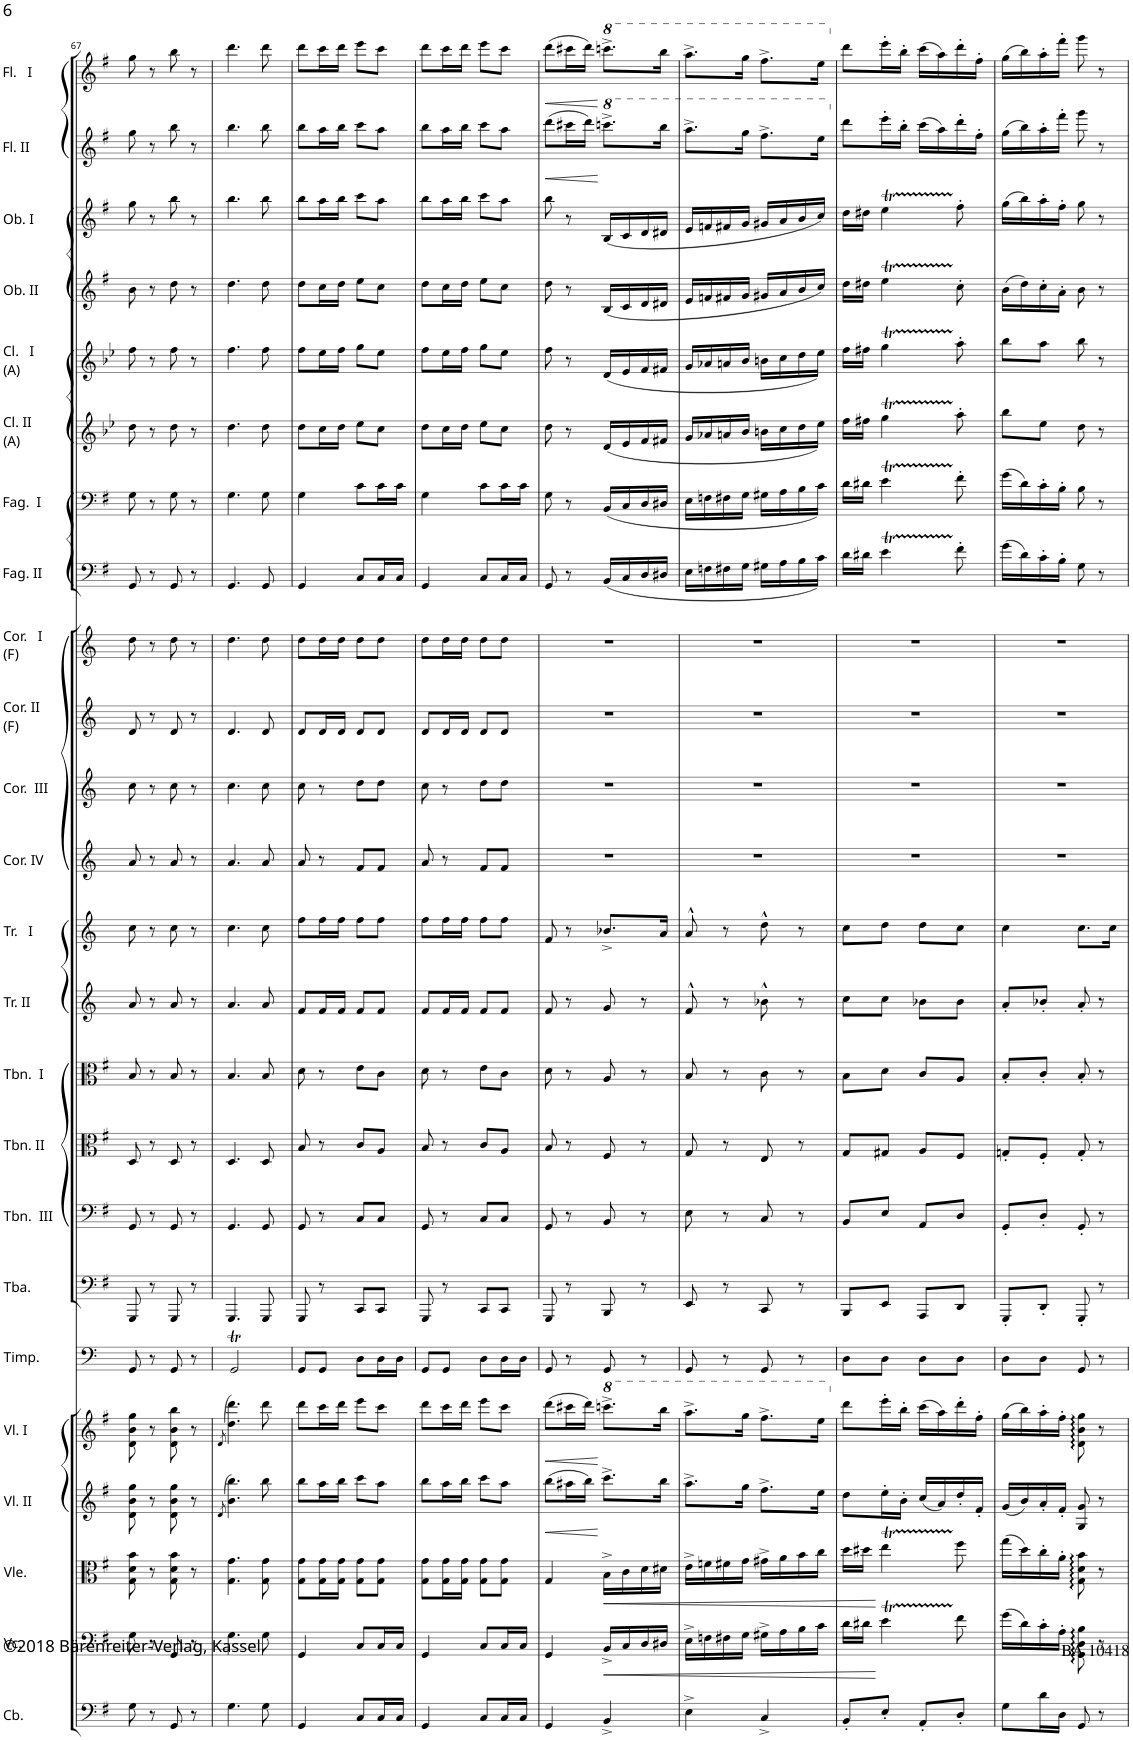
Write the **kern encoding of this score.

**kern	**kern	**dynam	**kern	**dynam	**kern	**dynam	**kern	**dynam	**kern	**kern	**kern	**kern	**kern	**kern	**kern	**kern	**kern	**kern	**kern	**kern	**kern	**kern	**kern	**kern	**kern	**kern	**dynam	**kern	**dynam
*part24	*part23	*part23	*part22	*part22	*part21	*part21	*part20	*part20	*part19	*part18	*part17	*part16	*part15	*part14	*part13	*part12	*part11	*part10	*part9	*part8	*part7	*part6	*part5	*part4	*part3	*part2	*part2	*part1	*part1
*staff24	*staff23	*staff23	*staff22	*staff22	*staff21	*staff21	*staff20	*staff20	*staff19	*staff18	*staff17	*staff16	*staff15	*staff14	*staff13	*staff12	*staff11	*staff10	*staff9	*staff8	*staff7	*staff6	*staff5	*staff4	*staff3	*staff2	*staff2	*staff1	*staff1
*I"Contrabassi	*I"Violoncelli	*	*I"Viole	*	*I"Violini II	*	*I"Violini I	*	*I"Timpani in G/D	*I"Tuba	*I"Trombone III Basso	*I"Trombone II Tenore	*I"Trombone I Alto	*I"Tromba II in Bb	*I"Tromba I in Bb	*I"Corno IV in F	*I"Corno III in F	*I"Corno II in F	*I"Corno I in F	*I"Fagotto II	*I"Fagotto I	*I"Clarinetto II in A	*I"Clarinetto I in A	*I"Oboe II	*I"Oboe I	*I"Flauto II	*	*I"Flauto I	*
*I'Cb.	*I'Vc.	*	*I'Vle.	*	*I'Vl. II	*	*I'Vl. I	*	*I'Timp.	*I'Tba.	*I'Tbn.  III	*I'Tbn. II	*I'Tbn.  I	*I'Tr. II	*I'Tr.   I	*I'Cor. IV	*I'Cor.  III	*I'Cor. II (F)	*I'Cor.   I (F)	*I'Fag. II	*I'Fag.  I	*I'Cl. II (A)	*I'Cl.   I (A)	*I'Ob. II	*I'Ob. I	*I'Fl. II	*	*I'Fl.   I	*
!!LO:PB:g=z
*clefF4	*clefF4	*	*clefC3	*	*clefG2	*	*clefG2	*	*clefF4	*clefF4	*clefF4	*clefC3	*clefC3	*clefG2	*clefG2	*clefG2	*clefG2	*clefG2	*clefG2	*clefF4	*clefF4	*clefG2	*clefG2	*clefG2	*clefG2	*clefG2	*	*clefG2	*
*Trd7c12	*	*	*	*	*	*	*Trd1c2	*	*	*	*	*	*	*Trd-1c-2	*Trd-1c-2	*Trd6c10	*Trd6c10	*Trd4c7	*Trd4c7	*	*	*Trd2c3	*Trd2c3	*	*	*	*	*	*
*k[f#]	*k[f#]	*	*k[f#]	*	*k[f#]	*	*k[f#]	*	*k[]	*k[f#]	*k[f#]	*k[f#]	*k[f#]	*k[]	*k[]	*k[]	*k[]	*k[]	*k[]	*k[f#]	*k[f#]	*k[b-e-]	*k[b-e-]	*k[f#]	*k[f#]	*k[f#]	*	*k[f#]	*
*M2/4	*M2/4	*	*M2/4	*	*M2/4	*	*M2/4	*	*M2/4	*M2/4	*M2/4	*M2/4	*M2/4	*M2/4	*M2/4	*M2/4	*M2/4	*M2/4	*M2/4	*M2/4	*M2/4	*M2/4	*M2/4	*M2/4	*M2/4	*M2/4	*	*M2/4	*
=67	=67	=67	=67	=67	=67	=67	=67	=67	=67	=67	=67	=67	=67	=67	=67	=67	=67	=67	=67	=67	=67	=67	=67	=67	=67	=67	=67	=67	=67
8G\	8G\	.	8G\ 8d\ 8b\	.	8d\ 8b\ 8gg\	.	8d\ 8b\ 8gg\	.	8GG/	8GGG/	8GG/	8D/	8B/	8a/	8cc\	8a/	8cc\	8d/	8dd\	8GG/	8G\	8dd\	8ff\	8b\	8gg\	8gg\	.	8gg\	.
8r	8r	.	8r	.	8r	.	8r	.	8r	8r	8r	8r	8r	8r	8r	8r	8r	8r	8r	8r	8r	8r	8r	8r	8r	8r	.	8r	.
8GG/	8GG/	.	8G\ 8d\ 8b\	.	8d\ 8b\ 8gg\	.	8d\ 8b\ 8bb\	.	8GG/	8GGG/	8GG/	8D/	8B/	8a/	8cc\	8a/	8cc\	8d/	8dd\	8GG/	8G\	8dd\	8ff\	8dd\	8bb\	8bb\	.	8bb\	.
8r	8r	.	8r	.	8r	.	8r	.	8r	8r	8r	8r	8r	8r	8r	8r	8r	8r	8r	8r	8r	8r	8r	8r	8r	8r	.	8r	.
=68	=68	=68	=68	=68	=68	=68	=68	=68	=68	=68	=68	=68	=68	=68	=68	=68	=68	=68	=68	=68	=68	=68	=68	=68	=68	=68	=68	=68	=68
.	.	.	.	.	(>8qd/	.	(>8qd/	.	.	.	.	.	.	.	.	.	.	.	.	.	.	.	.	.	.	.	.	.	.
*	*	*	*	*	*	*	*	*	*^	*	*	*	*	*	*	*	*	*	*	*	*	*	*	*	*	*	*	*	*
4.G\	4.G\	.	4.G\ 4.g\	.	4.b\ 4.bb\)	.	4.dd\ 4.ddd\)	.	2GGT/	2g	4.GGG/	4.GG/	4.D/	4.B/	4.a/	4.cc\	4.a/	4.cc\	4.d/	4.dd\	4.GG/	4.G\	4.dd\	4.ff\	4.dd\	4.bb\	4.bb\	.	4.ddd\	.
8G\	8G\	.	8G\ 8g\	.	8bb\	.	8ddd\	.	.	.	8GGG/	8GG/	8D/	8B/	8a/	8cc\	8a/	8cc\	8d/	8dd\	8GG/	8G\	8dd\	8ff\	8dd\	8bb\	8bb\	.	8ddd\	.
*	*	*	*	*	*	*	*	*	*v	*v	*	*	*	*	*	*	*	*	*	*	*	*	*	*	*	*	*	*	*	*
=69	=69	=69	=69	=69	=69	=69	=69	=69	=69	=69	=69	=69	=69	=69	=69	=69	=69	=69	=69	=69	=69	=69	=69	=69	=69	=69	=69	=69	=69
4GG/	4GG/	.	8G\ 8g\L	.	8bb\L	.	8ddd\L	.	8GG/L	8GGG/	8GG/	8B/	8d\	8f/L	8ff\L	8a/	8cc\	8d/L	8dd\L	4GG/	4G\	8dd\L	8ff\L	8dd\L	8bb\L	8bb\L	.	8ddd\L	.
.	.	.	16G\ 16g\L	.	16aa\L	.	16ccc\L	.	8GG/J	8r	8r	8r	8r	16f/L	16ff\L	8r	8r	16d/L	16dd\L	.	.	16cc\L	16ee-\L	16cc\L	16aa\L	16aa\L	.	16ccc\L	.
.	.	.	16G\ 16g\JJ	.	16bb\JJ	.	16ddd\JJ	.	.	.	.	.	.	16f/JJ	16ff\JJ	.	.	16d/JJ	16dd\JJ	.	.	16dd\JJ	16ff\JJ	16dd\JJ	16bb\JJ	16bb\JJ	.	16ddd\JJ	.
8C/L	8C/L	.	8G\ 8g\L	.	8ccc\L	.	8eee\L	.	8D\L	8CC/L	8C/L	8c/L	8e\L	8f/L	8ff\L	8f/L	8dd\L	8d/L	8dd\L	8C/L	8c\L	8ee-\L	8gg\L	8ee\L	8ccc\L	8ccc\L	.	8eee\L	.
16C/L	16C/L	.	8G\ 8g\J	.	8aa\J	.	8ccc\J	.	16D\L	8CC/J	8C/J	8A/J	8c\J	8f/J	8ff\J	8f/J	8dd\J	8d/J	8dd\J	16C/L	16c\L	8cc\J	8ee-\J	8cc\J	8aa\J	8aa\J	.	8ccc\J	.
16C/JJ	16C/JJ	.	.	.	.	.	.	.	16D\JJ	.	.	.	.	.	.	.	.	.	.	16C/JJ	16c\JJ	.	.	.	.	.	.	.	.
=70	=70	=70	=70	=70	=70	=70	=70	=70	=70	=70	=70	=70	=70	=70	=70	=70	=70	=70	=70	=70	=70	=70	=70	=70	=70	=70	=70	=70	=70
4GG/	4GG/	.	8G\ 8g\L	.	8bb\L	.	8ddd\L	.	8GG/L	8GGG/	8GG/	8B/	8d\	8f/L	8ff\L	8a/	8cc\	8d/L	8dd\L	4GG/	4G\	8dd\L	8ff\L	8dd\L	8bb\L	8bb\L	.	8ddd\L	.
.	.	.	16G\ 16g\L	.	16aa\L	.	16ccc\L	.	8GG/J	8r	8r	8r	8r	16f/L	16ff\L	8r	8r	16d/L	16dd\L	.	.	16cc\L	16ee-\L	16cc\L	16aa\L	16aa\L	.	16ccc\L	.
.	.	.	16G\ 16g\JJ	.	16bb\JJ	.	16ddd\JJ	.	.	.	.	.	.	16f/JJ	16ff\JJ	.	.	16d/JJ	16dd\JJ	.	.	16dd\JJ	16ff\JJ	16dd\JJ	16bb\JJ	16bb\JJ	.	16ddd\JJ	.
8C/L	8C/L	.	8G\ 8g\L	.	8ccc\L	.	8eee\L	.	8D\L	8CC/L	8C/L	8c/L	8e\L	8f/L	8ff\L	8f/L	8dd\L	8d/L	8dd\L	8C/L	8c\L	8ee-\L	8gg\L	8ee\L	8ccc\L	8ccc\L	.	8eee\L	.
16C/L	16C/L	.	8G\ 8g\J	.	8aa\J	.	8ccc\J	.	16D\L	8CC/J	8C/J	8A/J	8c\J	8f/J	8ff\J	8f/J	8dd\J	8d/J	8dd\J	16C/L	16c\L	8cc\J	8ee-\J	8cc\J	8aa\J	8aa\J	.	8ccc\J	.
16C/JJ	16C/JJ	.	.	.	.	.	.	.	16D\JJ	.	.	.	.	.	.	.	.	.	.	16C/JJ	16c\JJ	.	.	.	.	.	.	.	.
=71	=71	=71	=71	=71	=71	=71	=71	=71	=71	=71	=71	=71	=71	=71	=71	=71	=71	=71	=71	=71	=71	=71	=71	=71	=71	=71	=71	=71	=71
!	!	!	!	!	!	!LO:HP:b	!	!LO:HP:b	!	!	!	!	!	!	!	!	!	!	!	!	!	!	!	!	!	!	!LO:HP:b	!	!LO:HP:b
4GG/	4GG/	.	4G/	.	(8bb\L	<	(8ddd\L	<	8GG/	8GGG/	8GG/	8B/	8d\	8f/	8f/	2r	2r	2r	2r	8GG/	8G\	8dd\	8ff\	8dd\	8bb\	(8ddd\L	<	(8ddd\L	<
.	.	.	.	.	16aa#X\L	.	16ccc#X\L	.	8r	8r	8r	8r	8r	8r	8r	.	.	.	.	8r	8r	8r	8r	8r	8r	16ccc#X\L	.	16ccc#X\L	.
.	.	.	.	.	16bb\JJ)	.	16ddd\JJ)	.	.	.	.	.	.	.	.	.	.	.	.	.	.	.	.	.	.	16ddd\JJ)	.	16ddd\JJ)	.
!	!	!LO:HP:b	!	!LO:HP:b	!	!	!	!	!	!	!	!	!	!	!	!	!	!	!	!	!	!	!	!	!	!	!	!	!
*	*	*	*	*	*	*	*8va	*	*	*	*	*	*	*	*	*	*	*	*	*	*	*	*	*	*	*	*	*	*
*	*	*	*	*	*	*	*	*	*	*	*	*	*	*	*	*	*	*	*	*	*	*	*	*	*	*8va	*	*	*
*	*	*	*	*	*	*	*	*	*	*	*	*	*	*	*	*	*	*	*	*	*	*	*	*	*	*	*	*8va	*
4BB^/	16BB^/LL	<	16B^\LL	<	8.ccc^\L	[	8.ccccn^\L	[	8GG/	8BBB/	8BB/	8F#/	8A/	8g/	8.b-X^/L	.	.	.	.	(<16BB/LL	(<16BB/LL	(<16d/LL	(<16d/LL	(<16B/LL	(<16B/LL	8.ccccn^\L	[	8.ccccn^\L	[
.	16C/	.	16c\	.	.	.	.	.	.	.	.	.	.	.	.	.	.	.	.	16C/	16C/	16e-/	16e-/	16c/	16c/	.	.	.	.
.	16D/	.	16d\	.	.	.	.	.	8r	8r	8r	8r	8r	8r	.	.	.	.	.	16D/	16D/	16f/	16f/	16d/	16d/	.	.	.	.
.	16D#X/JJ	.	16d#X\JJ	.	16bb\Jk	.	16bbb\Jk	.	.	.	.	.	.	.	16a/Jk	.	.	.	.	16D#X/JJ	16D#X/JJ	16f#X/JJ	16f#X/JJ	16d#X/JJ	16d#X/JJ	16bbb\Jk	.	16bbb\Jk	.
=72	=72	=72	=72	=72	=72	=72	=72	=72	=72	=72	=72	=72	=72	=72	=72	=72	=72	=72	=72	=72	=72	=72	=72	=72	=72	=72	=72	=72	=72
4E^\	16E^\LL	.	16e^\LL	.	8.aa^\L	.	8.aaa^\L	.	8GG/	8EE/	8E\	8G/	8B/	8f^^/	8a^^/	2r	2r	2r	2r	16E\LL	16E\LL	16g/LL	16g/LL	16e/LL	16e/LL	8.aaa^\L	.	8.aaa^\L	.
.	16Fn\	.	16fn\	.	.	.	.	.	.	.	.	.	.	.	.	.	.	.	.	16Fn\	16Fn\	16a-X/	16a-X/	16fn/	16fn/	.	.	.	.
.	16F#X\	.	16f#X\	.	.	.	.	.	8r	8r	8r	8r	8r	8r	8r	.	.	.	.	16F#X\	16F#X\	16an/	16an/	16f#X/	16f#X/	.	.	.	.
.	16G\JJ	.	16g\JJ	.	16gg\Jk	.	16ggg\Jk	.	.	.	.	.	.	.	.	.	.	.	.	16G\JJ	16G\JJ	16b-/JJ	16b-/JJ	16g/JJ	16g/JJ	16ggg\Jk	.	16ggg\Jk	.
4C^/	16G#X^\LL	.	16g#X^\LL	.	8.ff#^\L	.	8.fff#^\L	.	8GG/	8CC/	8C/	8E/	8c\	8b-X^^\	8dd^^\	.	.	.	.	16G#X\LL	16G#X\LL	16bn\LL	16bn\LL	16g#X/LL	16g#X/LL	8.fff#^\L	.	8.fff#^\L	.
.	16A\	.	16a\	.	.	.	.	.	.	.	.	.	.	.	.	.	.	.	.	16A\	16A\	16cc\	16cc\	16a/	16a/	.	.	.	.
.	16B\	.	16b\	.	.	.	.	.	8r	8r	8r	8r	8r	8r	8r	.	.	.	.	16B\	16B\	16dd\	16dd\	16b/	16b/	.	.	.	.
.	16c\JJ	.	16cc\JJ	.	16ee\Jk	.	16eee\Jk	.	.	.	.	.	.	.	.	.	.	.	.	16c\JJ)	16c\JJ)	16ee-\JJ)	16ee-\JJ)	16cc/JJ)	16cc/JJ)	16eee\Jk	.	16eee\Jk	.
=73	=73	=73	=73	=73	=73	=73	=73	=73	=73	=73	=73	=73	=73	=73	=73	=73	=73	=73	=73	=73	=73	=73	=73	=73	=73	=73	=73	=73	=73
*	*	*	*	*	*	*	*X8va	*	*	*	*	*	*	*	*	*	*	*	*	*	*	*	*	*	*	*	*	*	*
*	*	*	*	*	*	*	*	*	*	*	*	*	*	*	*	*	*	*	*	*	*	*	*	*	*	*X8va	*	*	*
*	*	*	*	*	*	*	*	*	*	*	*	*	*	*	*	*	*	*	*	*	*	*	*	*	*	*	*	*X8va	*
8BB'/L	16d\LL	.	16dd\LL	.	8dd\L	.	8ddd\L	.	8D\L	8BBB/L	8BB/L	8G/L	8B\L	8cc\L	8cc\L	2r	2r	2r	2r	16d\LL	16d\LL	16ff\LL	16ff\LL	16dd\LL	16dd\LL	8ddd\L	.	8ddd\L	.
.	16d#X\JJ	.	16dd#X\JJ	.	.	.	.	.	.	.	.	.	.	.	.	.	.	.	.	16d#X\JJ	16d#X\JJ	16ff#X\JJ	16ff#X\JJ	16dd#X\JJ	16dd#X\JJ	.	.	.	.
8E'/J	4eT\	[	4eeT\	[	16ee'\L	.	16eee'\L	.	8D\J	8EE/J	8E/J	8G#X/J	8d\J	8cc\J	8dd\J	.	.	.	.	4eT\	4eT\	4ggT\	4ggT\	4eeT\	4eeT\	16eee'\L	.	16eee'\L	.
.	.	.	.	.	16b'\JJ	.	16bb'\JJ	.	.	.	.	.	.	.	.	.	.	.	.	.	.	.	.	.	.	16bb'\JJ	.	16bb'\JJ	.
8AA'/L	.	.	.	.	(16cc/LL	.	(16ccc\LL	.	8D\L	8AAA/L	8AA/L	8A/L	8c/L	8b-X\L	8dd\L	.	.	.	.	.	.	.	.	.	.	(16ccc\LL	.	(16ccc\LL	.
.	.	.	.	.	16a/)	.	16aa\)	.	.	.	.	.	.	.	.	.	.	.	.	.	.	.	.	.	.	16aa\)	.	16aa\)	.
8D'/J	8f#\	.	8ff#\	.	16dd'/	.	16ddd'\	.	8D\J	8DD/J	8D/J	8F#/J	8A/J	8b-\J	8cc\J	.	.	.	.	8f#'\	8f#'\	8aa'\	8aa'\	8cc'\	8ff#'\	16ddd'\	.	16ddd'\	.
.	.	.	.	.	16f#'/JJ	.	16ff#'\JJ	.	.	.	.	.	.	.	.	.	.	.	.	.	.	.	.	.	.	16ff#'\JJ	.	16ff#'\JJ	.
=74	=74	=74	=74	=74	=74	=74	=74	=74	=74	=74	=74	=74	=74	=74	=74	=74	=74	=74	=74	=74	=74	=74	=74	=74	=74	=74	=74	=74	=74
8G\L	(16g\LL	.	(16gg\LL	.	(16g/LL	.	(16gg\LL	.	8D\L	8GGG'/L	8GG'/L	8Gn'/L	8B'/L	8a'/L	4cc\	2r	2r	2r	2r	(16g\LL	(16g\LL	8bb-\L	8bb-\L	(16b\LL	(16gg\LL	(16gg\LL	.	(16gg\LL	.
.	16d\)	.	16dd\)	.	16b/)	.	16bb\)	.	.	.	.	.	.	.	.	.	.	.	.	16d\)	16d\)	.	.	16dd\)	16bb\)	16bb\)	.	16bb\)	.
16d\L	16c'\	.	16cc'\	.	16a'/	.	16aa'\	.	8D\J	8DD'/J	8D'/J	8F#'/J	8c'/J	8b-X'/J	.	.	.	.	.	16c'\	16c'\	8ee-\J	8aa\J	16cc'\	16aa'\	16aa'\	.	16aa'\	.
16D\JJ	16A'\JJ	.	16a'\JJ	.	16f#'/JJ	.	16ff#'\JJ	.	.	.	.	.	.	.	.	.	.	.	.	16B'\JJ	16B'\JJ	.	.	16a'\JJ	16ff#'\JJ	16fff#'\JJ	.	16fff#'\JJ	.
8GG/	8GG\ 8D\ 8B\	.	8G\ 8d\ 8b\	.	8G/ 8g/	.	8d\ 8b\ 8gg\	.	8GG/	8GGG'/	8GG'/	8G'/	8B'/	8a'/	8.cc\L	.	.	.	.	8G\	8B\	8dd\	8bb-\	8b\	8gg\	8ggg\	.	8ggg\	.
8r	8r	.	8r	.	8r	.	8r	.	8r	8r	8r	8r	8r	8r	.	.	.	.	.	8r	8r	8r	8r	8r	8r	8r	.	8r	.
.	.	.	.	.	.	.	.	.	.	.	.	.	.	.	16cc\Jk	.	.	.	.	.	.	.	.	.	.	.	.	.	.
=	=	=	=	=	=	=	=	=	=	=	=	=	=	=	=	=	=	=	=	=	=	=	=	=	=	=	=	=	=
*-	*-	*-	*-	*-	*-	*-	*-	*-	*-	*-	*-	*-	*-	*-	*-	*-	*-	*-	*-	*-	*-	*-	*-	*-	*-	*-	*-	*-	*-
